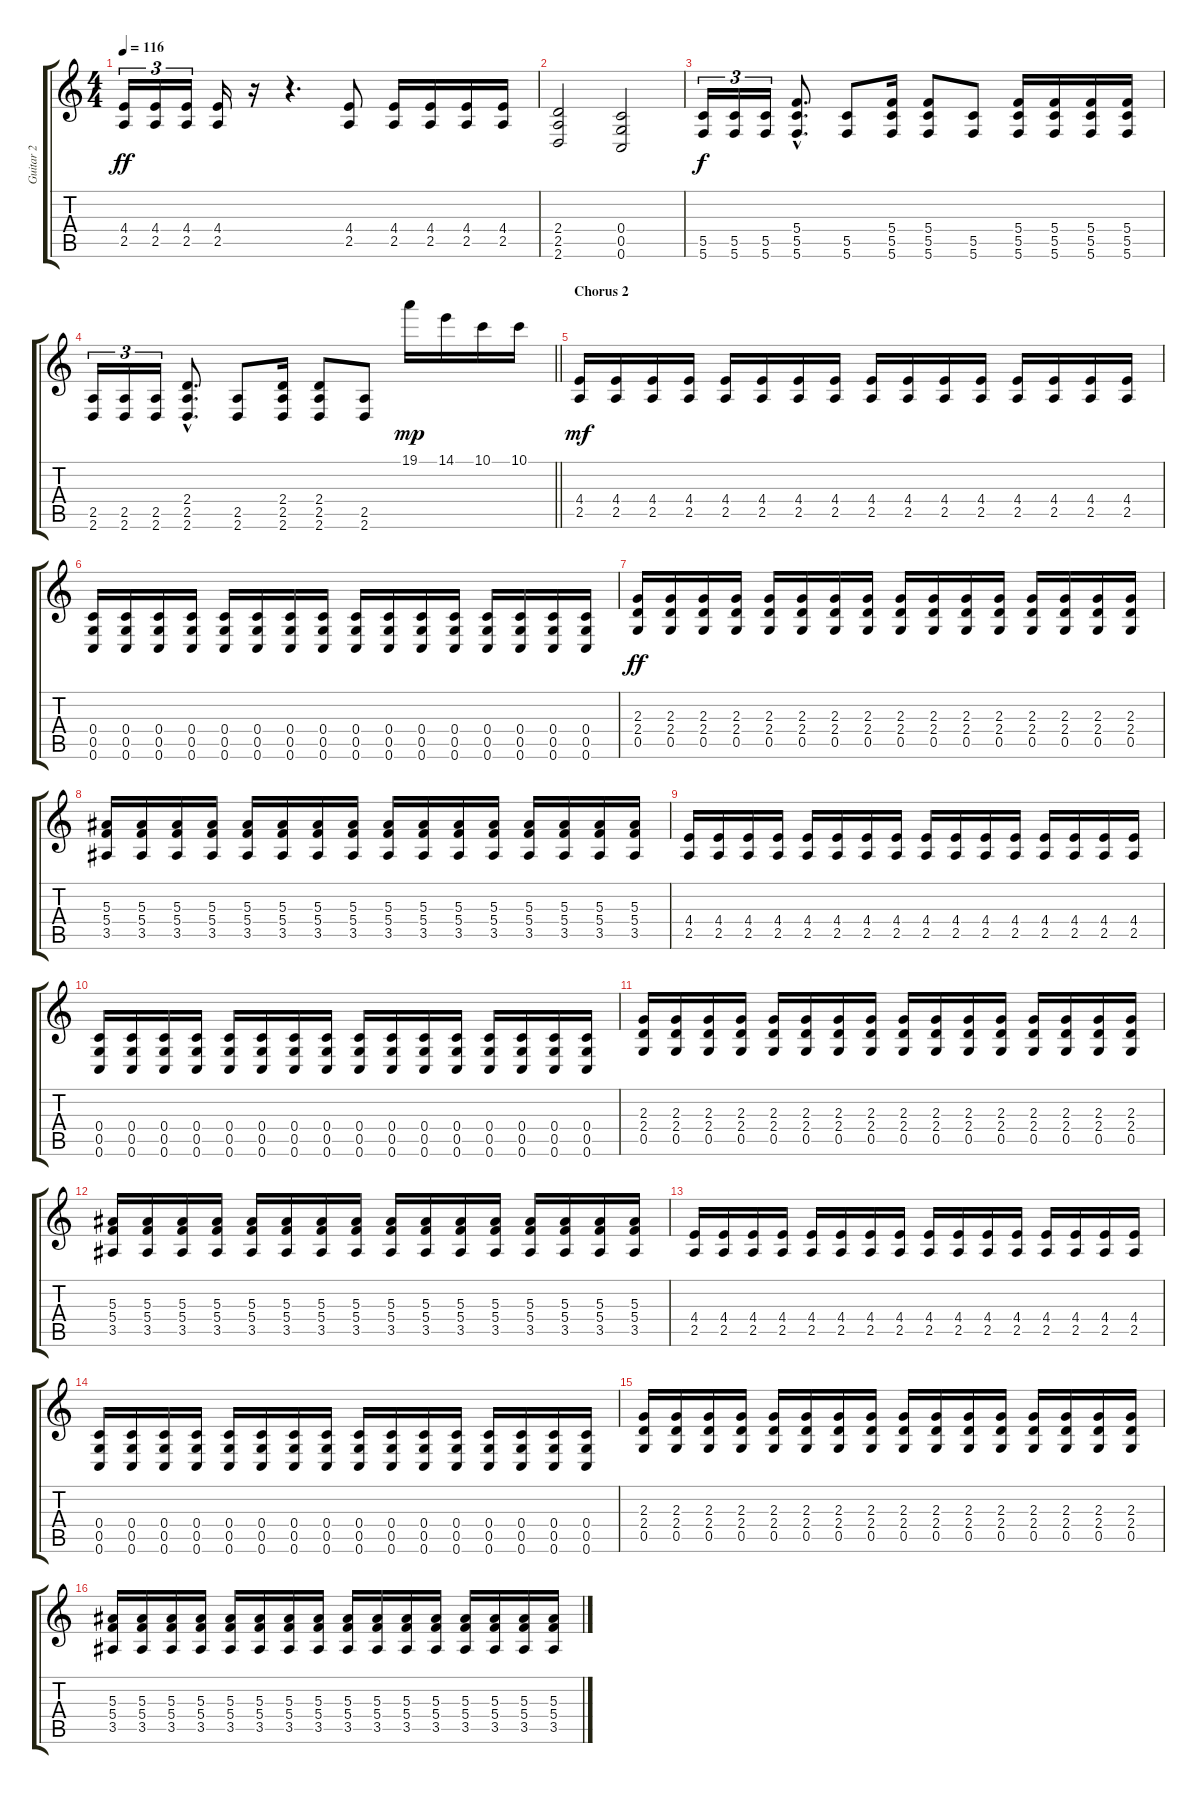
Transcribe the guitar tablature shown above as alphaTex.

\track ("Guitar 2" "Guitar 2") {instrument distortionguitar}
\staff {score tabs}
\tuning (D4 A3 F3 C3 G2 C2) {hide}
\ts (4 4)
\tempo 116
\clef g2
\ks c
(4.4 2.5).16{tu (3 2) dy ff} (4.4 2.5).16{tu (3 2)} (4.4 2.5).16{tu (3 2)} (4.4 2.5).16 r.16 r.4{d} (4.4 2.5).8 (4.4 2.5).16 (4.4 2.5).16 (4.4 2.5).16 (4.4 2.5).16 |
(2.4 2.5 2.6).2 (0.4 0.5 0.6).2 |
(5.5 5.6).16{tu (3 2) dy f balance 16} (5.5 5.6).16{tu (3 2)} (5.5 5.6).16{tu (3 2)} (5.4{hac} 5.5{hac} 5.6{hac}).8{d} (5.5 5.6).8 (5.4 5.5 5.6).16 (5.4 5.5 5.6).8 (5.5 5.6).8 (5.4 5.5 5.6).16 (5.4 5.5 5.6).16 (5.4 5.5 5.6).16 (5.4 5.5 5.6).16 |
\barLineRight lightlight
(2.5 2.6).16{tu (3 2)} (2.5 2.6).16{tu (3 2)} (2.5 2.6).16{tu (3 2)} (2.4{hac} 2.5{hac} 2.6{hac}).8{d} (2.5 2.6).8 (2.4 2.5 2.6).16 (2.4 2.5 2.6).8 (2.5 2.6).8 19.1.16{dy mp} 14.1.16 10.1.16 10.1.16 |
\section ("" "Chorus 2")
(4.4 2.5).16{dy mf balance 8} (4.4 2.5).16 (4.4 2.5).16 (4.4 2.5).16 (4.4 2.5).16 (4.4 2.5).16 (4.4 2.5).16 (4.4 2.5).16 (4.4 2.5).16 (4.4 2.5).16 (4.4 2.5).16 (4.4 2.5).16 (4.4 2.5).16 (4.4 2.5).16 (4.4 2.5).16 (4.4 2.5).16 |
(0.4 0.5 0.6).16 (0.4 0.5 0.6).16 (0.4 0.5 0.6).16 (0.4 0.5 0.6).16 (0.4 0.5 0.6).16 (0.4 0.5 0.6).16 (0.4 0.5 0.6).16 (0.4 0.5 0.6).16 (0.4 0.5 0.6).16 (0.4 0.5 0.6).16 (0.4 0.5 0.6).16 (0.4 0.5 0.6).16 (0.4 0.5 0.6).16 (0.4 0.5 0.6).16 (0.4 0.5 0.6).16 (0.4 0.5 0.6).16 |
(2.3 2.4 0.5).16{dy ff} (2.3 2.4 0.5).16 (2.3 2.4 0.5).16 (2.3 2.4 0.5).16 (2.3 2.4 0.5).16 (2.3 2.4 0.5).16 (2.3 2.4 0.5).16 (2.3 2.4 0.5).16 (2.3 2.4 0.5).16 (2.3 2.4 0.5).16 (2.3 2.4 0.5).16 (2.3 2.4 0.5).16 (2.3 2.4 0.5).16 (2.3 2.4 0.5).16 (2.3 2.4 0.5).16 (2.3 2.4 0.5).16 |
(5.3 5.4 3.5).16 (5.3 5.4 3.5).16 (5.3 5.4 3.5).16 (5.3 5.4 3.5).16 (5.3 5.4 3.5).16 (5.3 5.4 3.5).16 (5.3 5.4 3.5).16 (5.3 5.4 3.5).16 (5.3 5.4 3.5).16 (5.3 5.4 3.5).16 (5.3 5.4 3.5).16 (5.3 5.4 3.5).16 (5.3 5.4 3.5).16 (5.3 5.4 3.5).16 (5.3 5.4 3.5).16 (5.3 5.4 3.5).16 |
(4.4 2.5).16 (4.4 2.5).16 (4.4 2.5).16 (4.4 2.5).16 (4.4 2.5).16 (4.4 2.5).16 (4.4 2.5).16 (4.4 2.5).16 (4.4 2.5).16 (4.4 2.5).16 (4.4 2.5).16 (4.4 2.5).16 (4.4 2.5).16 (4.4 2.5).16 (4.4 2.5).16 (4.4 2.5).16 |
(0.4 0.5 0.6).16 (0.4 0.5 0.6).16 (0.4 0.5 0.6).16 (0.4 0.5 0.6).16 (0.4 0.5 0.6).16 (0.4 0.5 0.6).16 (0.4 0.5 0.6).16 (0.4 0.5 0.6).16 (0.4 0.5 0.6).16 (0.4 0.5 0.6).16 (0.4 0.5 0.6).16 (0.4 0.5 0.6).16 (0.4 0.5 0.6).16 (0.4 0.5 0.6).16 (0.4 0.5 0.6).16 (0.4 0.5 0.6).16 |
(2.3 2.4 0.5).16 (2.3 2.4 0.5).16 (2.3 2.4 0.5).16 (2.3 2.4 0.5).16 (2.3 2.4 0.5).16 (2.3 2.4 0.5).16 (2.3 2.4 0.5).16 (2.3 2.4 0.5).16 (2.3 2.4 0.5).16 (2.3 2.4 0.5).16 (2.3 2.4 0.5).16 (2.3 2.4 0.5).16 (2.3 2.4 0.5).16 (2.3 2.4 0.5).16 (2.3 2.4 0.5).16 (2.3 2.4 0.5).16 |
(5.3 5.4 3.5).16 (5.3 5.4 3.5).16 (5.3 5.4 3.5).16 (5.3 5.4 3.5).16 (5.3 5.4 3.5).16 (5.3 5.4 3.5).16 (5.3 5.4 3.5).16 (5.3 5.4 3.5).16 (5.3 5.4 3.5).16 (5.3 5.4 3.5).16 (5.3 5.4 3.5).16 (5.3 5.4 3.5).16 (5.3 5.4 3.5).16 (5.3 5.4 3.5).16 (5.3 5.4 3.5).16 (5.3 5.4 3.5).16 |
(4.4 2.5).16{balance 8} (4.4 2.5).16 (4.4 2.5).16 (4.4 2.5).16 (4.4 2.5).16 (4.4 2.5).16 (4.4 2.5).16 (4.4 2.5).16 (4.4 2.5).16 (4.4 2.5).16 (4.4 2.5).16 (4.4 2.5).16 (4.4 2.5).16 (4.4 2.5).16 (4.4 2.5).16 (4.4 2.5).16 |
(0.4 0.5 0.6).16 (0.4 0.5 0.6).16 (0.4 0.5 0.6).16 (0.4 0.5 0.6).16 (0.4 0.5 0.6).16 (0.4 0.5 0.6).16 (0.4 0.5 0.6).16 (0.4 0.5 0.6).16 (0.4 0.5 0.6).16 (0.4 0.5 0.6).16 (0.4 0.5 0.6).16 (0.4 0.5 0.6).16 (0.4 0.5 0.6).16 (0.4 0.5 0.6).16 (0.4 0.5 0.6).16 (0.4 0.5 0.6).16 |
(2.3 2.4 0.5).16 (2.3 2.4 0.5).16 (2.3 2.4 0.5).16 (2.3 2.4 0.5).16 (2.3 2.4 0.5).16 (2.3 2.4 0.5).16 (2.3 2.4 0.5).16 (2.3 2.4 0.5).16 (2.3 2.4 0.5).16 (2.3 2.4 0.5).16 (2.3 2.4 0.5).16 (2.3 2.4 0.5).16 (2.3 2.4 0.5).16 (2.3 2.4 0.5).16 (2.3 2.4 0.5).16 (2.3 2.4 0.5).16 |
(5.3 5.4 3.5).16 (5.3 5.4 3.5).16 (5.3 5.4 3.5).16 (5.3 5.4 3.5).16 (5.3 5.4 3.5).16 (5.3 5.4 3.5).16 (5.3 5.4 3.5).16 (5.3 5.4 3.5).16 (5.3 5.4 3.5).16 (5.3 5.4 3.5).16 (5.3 5.4 3.5).16 (5.3 5.4 3.5).16 (5.3 5.4 3.5).16 (5.3 5.4 3.5).16 (5.3 5.4 3.5).16 (5.3 5.4 3.5).16
